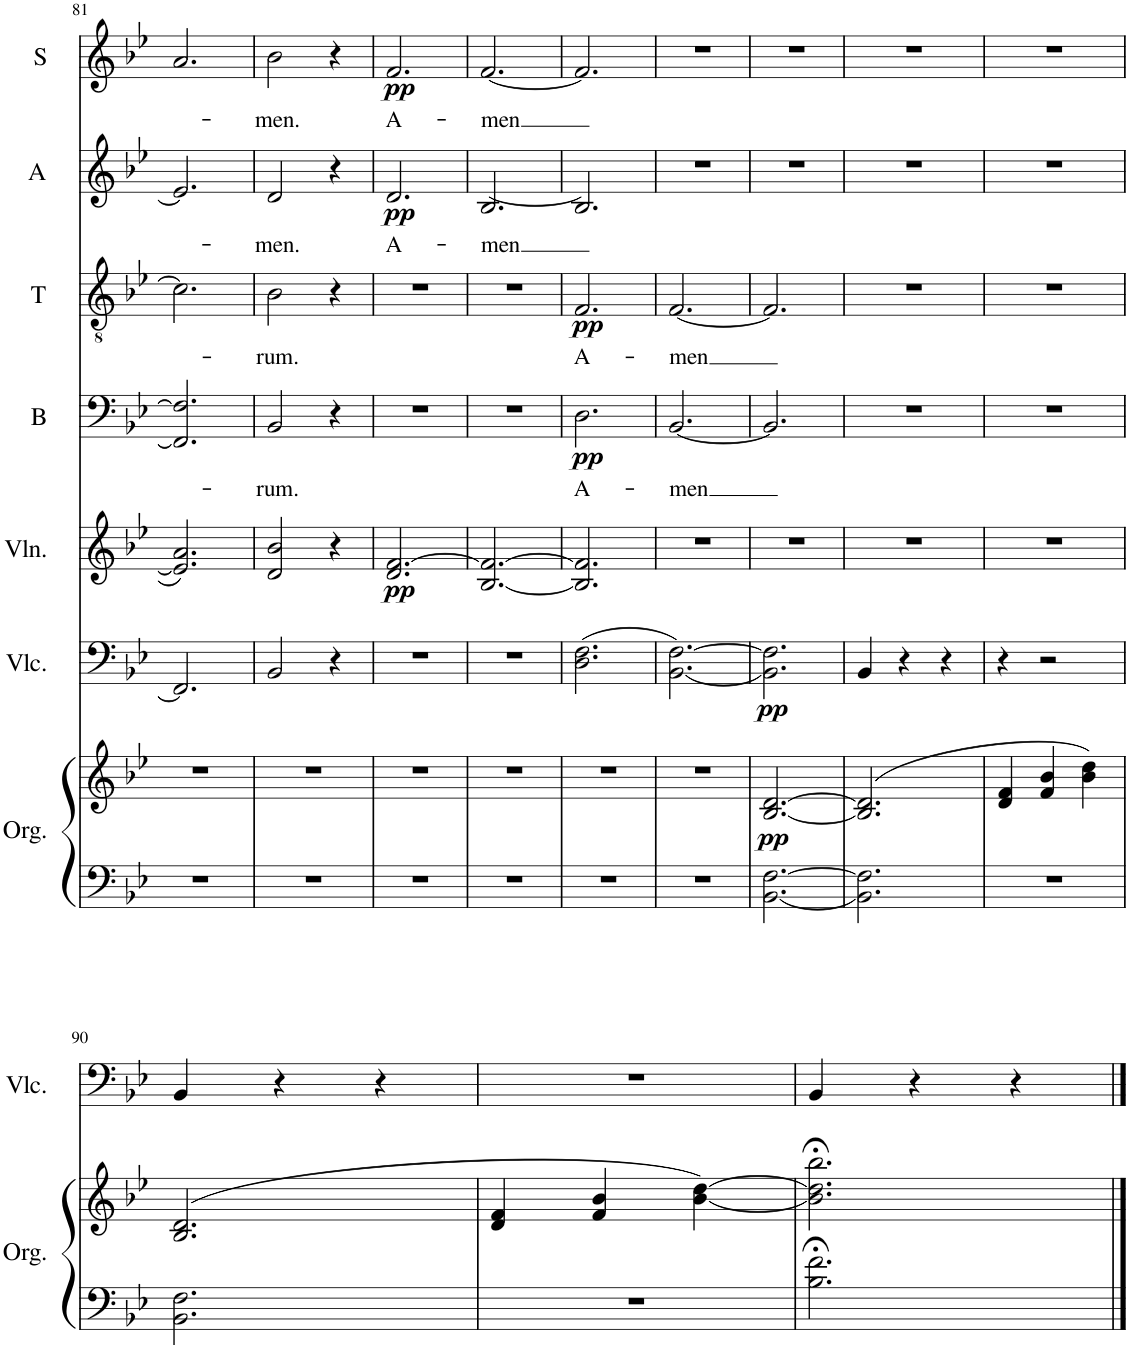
**kern	**kern	**dynam	**kern	**dynam	**kern	**dynam	**kern	**text	**dynam	**kern	**text	**dynam	**kern	**text	**dynam	**kern	**text	**dynam
*part7	*part7	*part7	*part6	*part6	*part5	*part5	*part4	*part4	*part4	*part3	*part3	*part3	*part2	*part2	*part2	*part1	*part1	*part1
*staff8	*staff7	*staff7/8	*staff6	*staff6	*staff5	*staff5	*staff4	*staff4	*staff4	*staff3	*staff3	*staff3	*staff2	*staff2	*staff2	*staff1	*staff1	*staff1
*I"Orgue	*	*	*I"Violoncelle	*	*I"Violon	*	*I"B	*	*	*I"T	*	*	*I"A	*	*	*I"S	*	*
*I'Org.	*	*	*I'Vlc.	*	*I'Vln.	*	*I'B	*	*	*I'T	*	*	*I'A	*	*	*I'S	*	*
!!LO:PB:g=z
*clefF4	*clefG2	*	*clefF4	*	*clefG2	*	*clefF4	*	*	*clefGv2	*	*	*clefG2	*	*	*clefG2	*	*
*k[b-e-]	*k[b-e-]	*	*k[b-e-]	*	*k[b-e-]	*	*k[b-e-]	*	*	*k[b-e-]	*	*	*k[b-e-]	*	*	*k[b-e-]	*	*
*M3/4	*M3/4	*	*M3/4	*	*M3/4	*	*M3/4	*	*	*M3/4	*	*	*M3/4	*	*	*M3/4	*	*
=81	=81	=81	=81	=81	=81	=81	=81	=81	=81	=81	=81	=81	=81	=81	=81	=81	=81	=81
2.r	2.r	.	2.FF/]	.	2.e-/] 2.a/	.	2.FF/] 2.F/]	.	.	2.c\]	.	.	2.e-/]	.	.	2.a/	.	.
=82	=82	=82	=82	=82	=82	=82	=82	=82	=82	=82	=82	=82	=82	=82	=82	=82	=82	=82
!	!	!	!	!	!	!	!	!LO:LY:b	!	!	!LO:LY:b	!	!	!LO:LY:b	!	!	!LO:LY:b	!
2.r	2.r	.	2BB-/	.	2d/ 2b-/	.	2BB-/	-rum.	.	2B-\	-rum.	.	2d/	-men.	.	2b-\	-men.	.
.	.	.	4r	.	4r	.	4r	.	.	4r	.	.	4r	.	.	4r	.	.
=83	=83	=83	=83	=83	=83	=83	=83	=83	=83	=83	=83	=83	=83	=83	=83	=83	=83	=83
!	!	!	!	!	!	!LO:DY:b	!	!	!	!	!	!	!	!LO:LY:b	!LO:DY:b	!	!LO:LY:b	!LO:DY:b
2.r	2.r	.	2.r	.	2.d/ [2.f/	pp	2.r	.	.	2.r	.	.	2.d/	A-	pp	2.f/	A-	pp
=84	=84	=84	=84	=84	=84	=84	=84	=84	=84	=84	=84	=84	=84	=84	=84	=84	=84	=84
!	!	!	!	!	!	!	!	!	!	!	!	!	!	!LO:LY:b	!	!	!LO:LY:b	!
2.r	2.r	.	2.r	.	[2.B-/ 2.f/_	.	2.r	.	.	2.r	.	.	[2.B-/	men	.	[2.f/	-men	.
=85	=85	=85	=85	=85	=85	=85	=85	=85	=85	=85	=85	=85	=85	=85	=85	=85	=85	=85
!	!	!	!	!	!	!	!	!LO:LY:b	!LO:DY:b	!	!LO:LY:b	!LO:DY:b	!	!	!	!	!	!
2.r	2.r	.	(2.D\ 2.F\	.	2.B-/] 2.f/]	.	2.D\	A-	pp	2.F/	A-	pp	2.B-/]	.	.	2.f/]	.	.
=86	=86	=86	=86	=86	=86	=86	=86	=86	=86	=86	=86	=86	=86	=86	=86	=86	=86	=86
!	!	!	!	!	!	!	!	!LO:LY:b	!	!	!LO:LY:b	!	!	!	!	!	!	!
2.r	2.r	.	[2.BB-\ [2.F\)	.	2.r	.	[2.BB-/	-men	.	[2.F/	-men	.	2.r	.	.	2.r	.	.
=87	=87	=87	=87	=87	=87	=87	=87	=87	=87	=87	=87	=87	=87	=87	=87	=87	=87	=87
!	!	!LO:DY:b	!	!LO:DY:b	!	!	!	!	!	!	!	!	!	!	!	!	!	!
[2.BB-\ [2.F\	[2.B-/ [2.d/	pp	2.BB-\] 2.F\]	pp	2.r	.	2.BB-/]	.	.	2.F/]	.	.	2.r	.	.	2.r	.	.
=88	=88	=88	=88	=88	=88	=88	=88	=88	=88	=88	=88	=88	=88	=88	=88	=88	=88	=88
2.BB-\] 2.F\]	(2.B-/] 2.d/]	.	4BB-/	.	2.r	.	2.r	.	.	2.r	.	.	2.r	.	.	2.r	.	.
.	.	.	4r	.	.	.	.	.	.	.	.	.	.	.	.	.	.	.
.	.	.	4r	.	.	.	.	.	.	.	.	.	.	.	.	.	.	.
=89	=89	=89	=89	=89	=89	=89	=89	=89	=89	=89	=89	=89	=89	=89	=89	=89	=89	=89
2.r	4d/ 4f/	.	4r	.	2.r	.	2.r	.	.	2.r	.	.	2.r	.	.	2.r	.	.
.	4f/ 4b-/	.	2r	.	.	.	.	.	.	.	.	.	.	.	.	.	.	.
.	4b-\ 4dd\)	.	.	.	.	.	.	.	.	.	.	.	.	.	.	.	.	.
!!LO:LB:g=z
=90	=90	=90	=90	=90	=90	=90	=90	=90	=90	=90	=90	=90	=90	=90	=90	=90	=90	=90
2.BB-\ 2.F\	(2.B-/ 2.d/	.	4BB-/	.	2.r	.	2.r	.	.	2.r	.	.	2.r	.	.	2.r	.	.
.	.	.	4r	.	.	.	.	.	.	.	.	.	.	.	.	.	.	.
.	.	.	4r	.	.	.	.	.	.	.	.	.	.	.	.	.	.	.
=91	=91	=91	=91	=91	=91	=91	=91	=91	=91	=91	=91	=91	=91	=91	=91	=91	=91	=91
2.r	4d/ 4f/	.	2.r	.	2.r	.	2.r	.	.	2.r	.	.	2.r	.	.	2.r	.	.
.	4f/ 4b-/	.	.	.	.	.	.	.	.	.	.	.	.	.	.	.	.	.
.	[4b-\ [4dd\)	.	.	.	.	.	.	.	.	.	.	.	.	.	.	.	.	.
=92	=92	=92	=92	=92	=92	=92	=92	=92	=92	=92	=92	=92	=92	=92	=92	=92	=92	=92
2.B-\;< 2.f\;<	2.b-\];< 2.dd\];< 2.bb-\;<	.	4BB-/	.	2.r	.	2.r	.	.	2.r	.	.	2.r	.	.	2.r	.	.
.	.	.	4r	.	.	.	.	.	.	.	.	.	.	.	.	.	.	.
.	.	.	4r	.	.	.	.	.	.	.	.	.	.	.	.	.	.	.
==	==	==	==	==	==	==	==	==	==	==	==	==	==	==	==	==	==	==
*-	*-	*-	*-	*-	*-	*-	*-	*-	*-	*-	*-	*-	*-	*-	*-	*-	*-	*-
